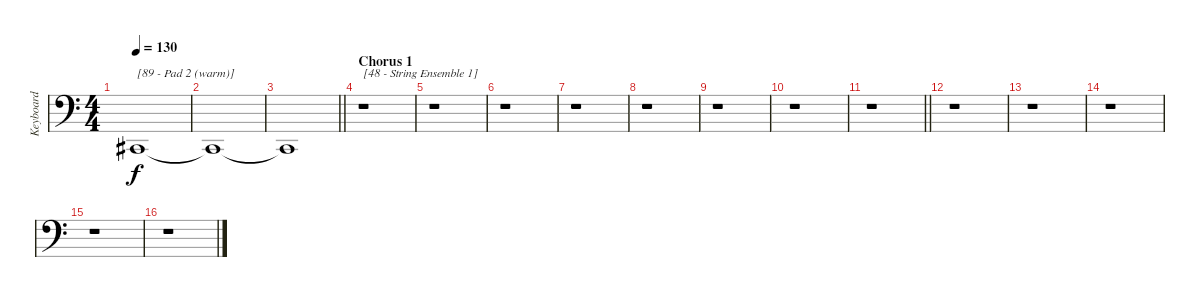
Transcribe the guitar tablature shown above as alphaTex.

\track ("Keyboard" "Keyboard") {instrument pad2warm}
\staff {score}
\tuning (C3 G2 D2 A1 E1 B0) {hide}
\ts (4 4)
\tempo 130
\clef f4
\ks c
4.4.1{txt "[89 - Pad 2 (warm)]" dy f volume 16 instrument pad2warm} |
4.4{t}.1 |
\barLineRight lightlight
4.4{t}.1 |
\section ("" "Chorus 1")
r.1{txt "[48 - String Ensemble 1]" instrument stringensemble1} |
r.1 |
r.1 |
r.1 |
r.1 |
r.1 |
r.1 |
\barLineRight lightlight
r.1 |
r.1 |
r.1 |
r.1 |
r.1 |
r.1
